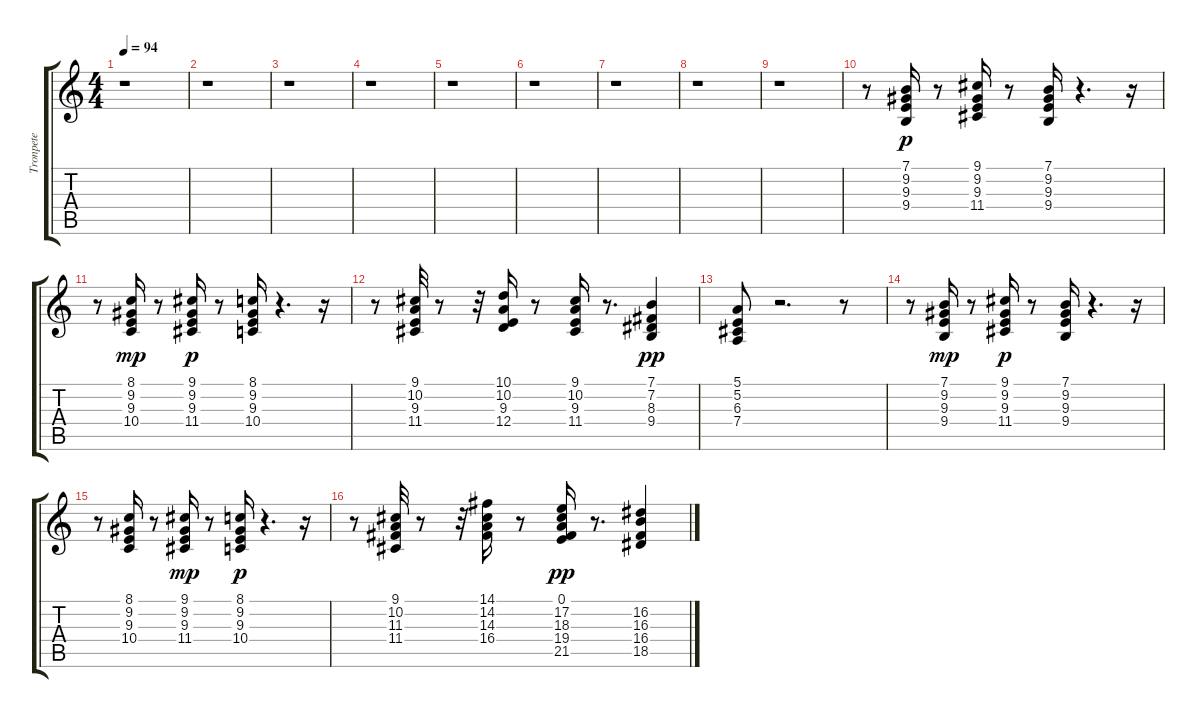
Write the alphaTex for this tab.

\track ("Tronpete" "Tronpete") {instrument brasssection}
\staff {score tabs}
\tuning (E4 B3 G3 D3 A2 E2) {hide}
\ts (4 4)
\tempo 94
\clef g2
\ks c
r.1{dy f} |
r.1 |
r.1 |
r.1 |
r.1 |
r.1 |
r.1 |
r.1 |
r.1 |
r.8 (7.1 9.2 9.3 9.4).16{dy p} r.8 (9.1 9.2 9.3 11.4).16 r.8 (7.1 9.2 9.3 9.4).16 r.4{d} r.16 |
r.8 (8.1 9.2 9.3 10.4).16{dy mp} r.8 (9.1 9.2 9.3 11.4).16{dy p} r.8 (8.1 9.2 9.3 10.4).16 r.4{d} r.16 |
r.8 (9.1 10.2 9.3 11.4).32 r.8 r.32 (10.1 10.2 9.3 12.4).16 r.8 (9.1 10.2 9.3 11.4).16 r.8{d} (7.1 7.2 8.3 9.4).4{dy pp} |
(5.1 5.2 6.3 7.4).8 r.2{d} r.8 |
r.8 (7.1 9.2 9.3 9.4).16{dy mp} r.8 (9.1 9.2 9.3 11.4).16{dy p} r.8 (7.1 9.2 9.3 9.4).16 r.4{d} r.16 |
r.8 (8.1 9.2 9.3 10.4).16 r.8 (9.1 9.2 9.3 11.4).16{dy mp} r.8 (8.1 9.2 9.3 10.4).16{dy p} r.4{d} r.16 |
r.8 (9.1 10.2 11.3 11.4).32 r.8 r.32 (14.1 14.2 14.3 16.4).16 r.8 (0.1 17.2 18.3 19.4 21.5).16{dy pp} r.8{d} (16.2 16.3 16.4 18.5).4
